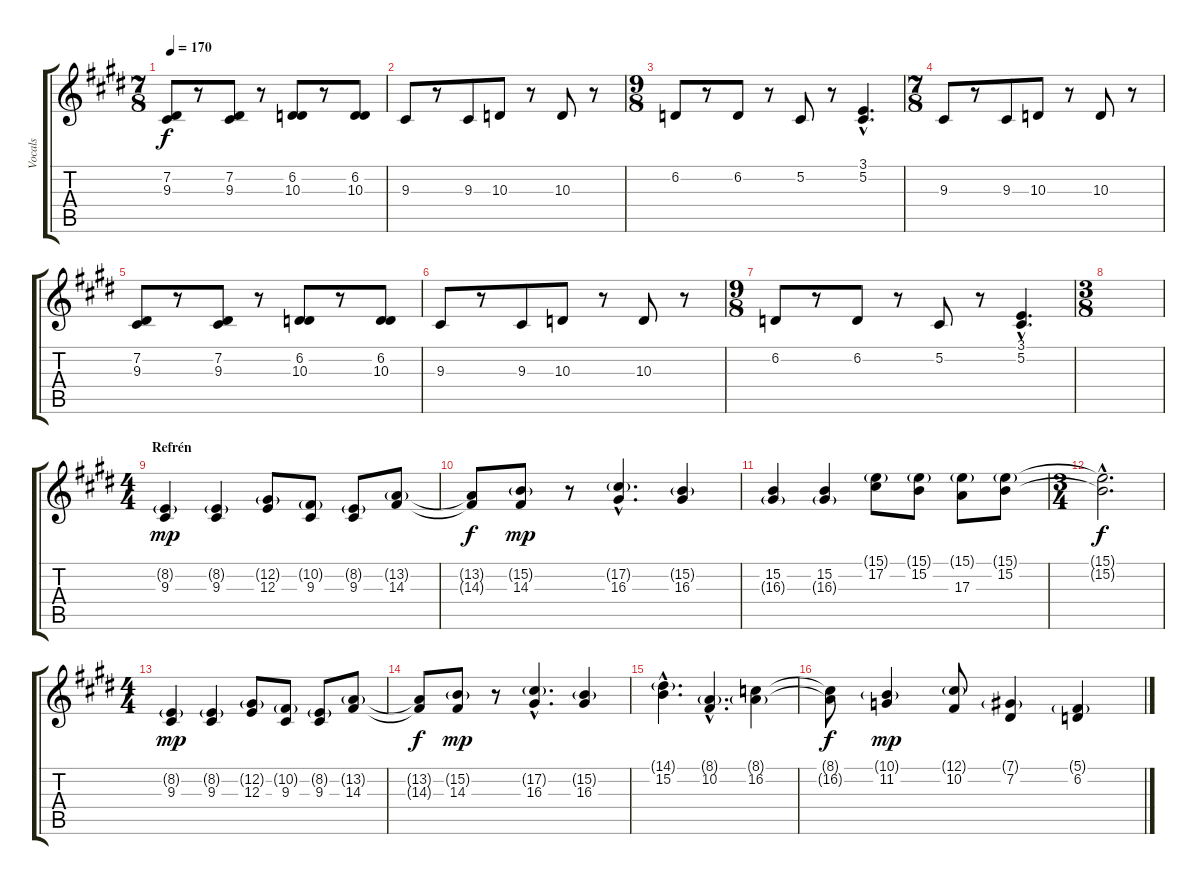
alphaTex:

\track ("Vocals" "Vocals") {instrument englishhorn}
\staff {score tabs}
\tuning (Db4 Ab3 E3 B2 Gb2 Db2) {hide}
\ts (7 8)
\tempo 170
\clef g2
\ks c#minor
(7.2 9.3).8{dy f} r.8 (7.2 9.3).8 r.8 (6.2 10.3).8 r.8 (6.2 10.3).8 |
9.3.8 r.8 9.3.8 10.3.8 r.8 10.3.8 r.8 |
\ts (9 8)
6.2.8 r.8 6.2.8 r.8 5.2.8 r.8 (3.1{hac} 5.2{hac}).4{d} |
\ts (7 8)
9.3.8 r.8 9.3.8 10.3.8 r.8 10.3.8 r.8 |
(7.2 9.3).8 r.8 (7.2 9.3).8 r.8 (6.2 10.3).8 r.8 (6.2 10.3).8 |
9.3.8 r.8 9.3.8 10.3.8 r.8 10.3.8 r.8 |
\ts (9 8)
6.2.8 r.8 6.2.8 r.8 5.2.8 r.8 (3.1{hac} 5.2{hac}).4{d} |
\ts (3 8)
|
\ts (4 4)
\section ("" "Refrén")
(8.2{g} 9.3).4{dy mp} (8.2{g} 9.3).4 (12.2{g} 12.3).8 (10.2{g} 9.3).8 (8.2{g} 9.3).8 (13.2{g} 14.3).8 |
(13.2{t} 14.3{t}).8{dy f} (15.2{g} 14.3).8{dy mp} r.8 (17.2{g hac} 16.3{hac}).4{d} (15.2{g} 16.3).4 |
(15.2 16.3{g}).4 (15.2 16.3{g}).4 (15.1{g} 17.2).8 (15.1{g} 15.2).8 (15.1{g} 17.3).8 (15.1{g} 15.2).8 |
\ts (3 4)
(15.1{hac t} 15.2{hac t}).2{d dy f} |
\ts (4 4)
(8.2{g} 9.3).4{dy mp} (8.2{g} 9.3).4 (12.2{g} 12.3).8 (10.2{g} 9.3).8 (8.2{g} 9.3).8 (13.2{g} 14.3).8 |
(13.2{t} 14.3{t}).8{dy f} (15.2{g} 14.3).8{dy mp} r.8 (17.2{g hac} 16.3{hac}).4{d} (15.2{g} 16.3).4 |
(14.1{g hac} 15.2{hac}).4{d} (8.1{g hac} 10.2{hac}).4{d} (8.1{g} 16.2).4 |
(8.1{t} 16.2{t}).8{dy f} (10.1{g} 11.2).4{dy mp} (12.1{g} 10.2).8 (7.1{g} 7.2).4 (5.1{g} 6.2).4
